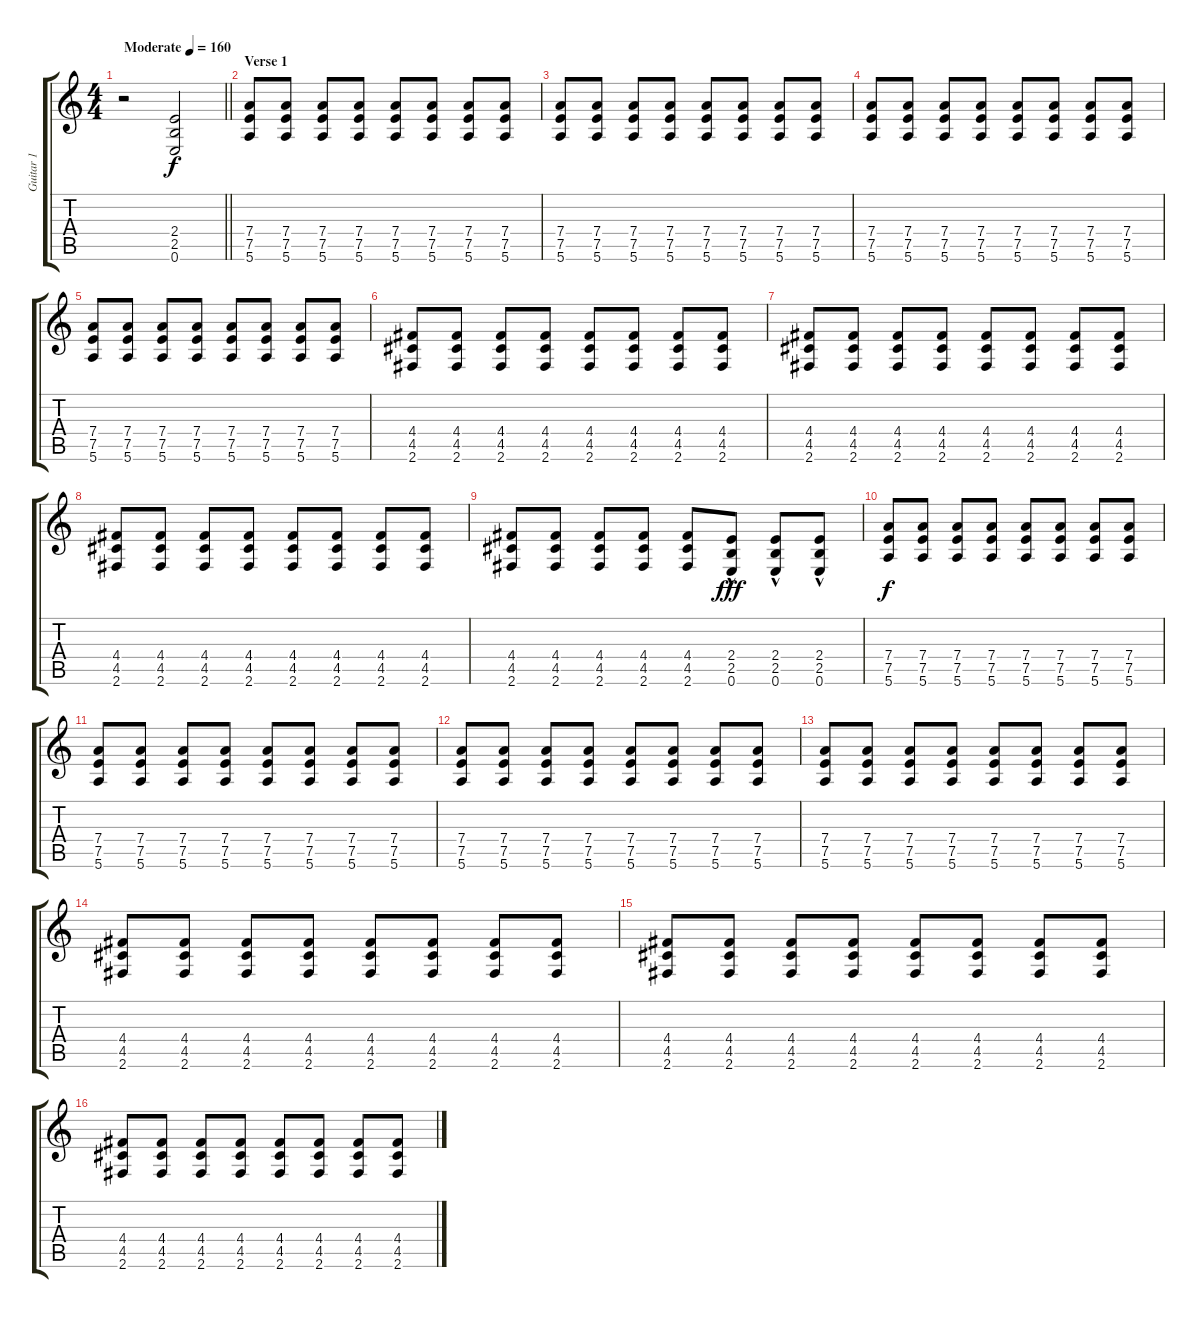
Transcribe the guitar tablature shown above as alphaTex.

\track ("Guitar 1" "Guitar 1") {instrument distortionguitar}
\staff {score tabs}
\tuning (E4 B3 G3 D3 A2 E2) {hide}
\ts (4 4)
\tempo (160 "Moderate")
\clef g2
\barLineRight lightlight
\ks c
r.2{dy f instrument distortionguitar} (2.4 2.5 0.6).2 |
\section ("" "Verse 1")
(7.4 7.5 5.6).8 (7.4 7.5 5.6).8 (7.4 7.5 5.6).8 (7.4 7.5 5.6).8 (7.4 7.5 5.6).8 (7.4 7.5 5.6).8 (7.4 7.5 5.6).8 (7.4 7.5 5.6).8 |
(7.4 7.5 5.6).8 (7.4 7.5 5.6).8 (7.4 7.5 5.6).8 (7.4 7.5 5.6).8 (7.4 7.5 5.6).8 (7.4 7.5 5.6).8 (7.4 7.5 5.6).8 (7.4 7.5 5.6).8 |
(7.4 7.5 5.6).8 (7.4 7.5 5.6).8 (7.4 7.5 5.6).8 (7.4 7.5 5.6).8 (7.4 7.5 5.6).8 (7.4 7.5 5.6).8 (7.4 7.5 5.6).8 (7.4 7.5 5.6).8 |
(7.4 7.5 5.6).8 (7.4 7.5 5.6).8 (7.4 7.5 5.6).8 (7.4 7.5 5.6).8 (7.4 7.5 5.6).8 (7.4 7.5 5.6).8 (7.4 7.5 5.6).8 (7.4 7.5 5.6).8 |
(4.4 4.5 2.6).8 (4.4 4.5 2.6).8 (4.4 4.5 2.6).8 (4.4 4.5 2.6).8 (4.4 4.5 2.6).8 (4.4 4.5 2.6).8 (4.4 4.5 2.6).8 (4.4 4.5 2.6).8 |
(4.4 4.5 2.6).8 (4.4 4.5 2.6).8 (4.4 4.5 2.6).8 (4.4 4.5 2.6).8 (4.4 4.5 2.6).8 (4.4 4.5 2.6).8 (4.4 4.5 2.6).8 (4.4 4.5 2.6).8 |
(4.4 4.5 2.6).8 (4.4 4.5 2.6).8 (4.4 4.5 2.6).8 (4.4 4.5 2.6).8 (4.4 4.5 2.6).8 (4.4 4.5 2.6).8 (4.4 4.5 2.6).8 (4.4 4.5 2.6).8 |
(4.4 4.5 2.6).8 (4.4 4.5 2.6).8 (4.4 4.5 2.6).8 (4.4 4.5 2.6).8 (4.4 4.5 2.6).8 (2.4 2.5 0.6{hac}).8{dy fff} (2.4 2.5 0.6{hac}).8 (2.4 2.5 0.6{hac}).8 |
(7.4 7.5 5.6).8{dy f} (7.4 7.5 5.6).8 (7.4 7.5 5.6).8 (7.4 7.5 5.6).8 (7.4 7.5 5.6).8 (7.4 7.5 5.6).8 (7.4 7.5 5.6).8 (7.4 7.5 5.6).8 |
(7.4 7.5 5.6).8 (7.4 7.5 5.6).8 (7.4 7.5 5.6).8 (7.4 7.5 5.6).8 (7.4 7.5 5.6).8 (7.4 7.5 5.6).8 (7.4 7.5 5.6).8 (7.4 7.5 5.6).8 |
(7.4 7.5 5.6).8 (7.4 7.5 5.6).8 (7.4 7.5 5.6).8 (7.4 7.5 5.6).8 (7.4 7.5 5.6).8 (7.4 7.5 5.6).8 (7.4 7.5 5.6).8 (7.4 7.5 5.6).8 |
(7.4 7.5 5.6).8 (7.4 7.5 5.6).8 (7.4 7.5 5.6).8 (7.4 7.5 5.6).8 (7.4 7.5 5.6).8 (7.4 7.5 5.6).8 (7.4 7.5 5.6).8 (7.4 7.5 5.6).8 |
(4.4 4.5 2.6).8 (4.4 4.5 2.6).8 (4.4 4.5 2.6).8 (4.4 4.5 2.6).8 (4.4 4.5 2.6).8 (4.4 4.5 2.6).8 (4.4 4.5 2.6).8 (4.4 4.5 2.6).8 |
(4.4 4.5 2.6).8 (4.4 4.5 2.6).8 (4.4 4.5 2.6).8 (4.4 4.5 2.6).8 (4.4 4.5 2.6).8 (4.4 4.5 2.6).8 (4.4 4.5 2.6).8 (4.4 4.5 2.6).8 |
(4.4 4.5 2.6).8 (4.4 4.5 2.6).8 (4.4 4.5 2.6).8 (4.4 4.5 2.6).8 (4.4 4.5 2.6).8 (4.4 4.5 2.6).8 (4.4 4.5 2.6).8 (4.4 4.5 2.6).8
